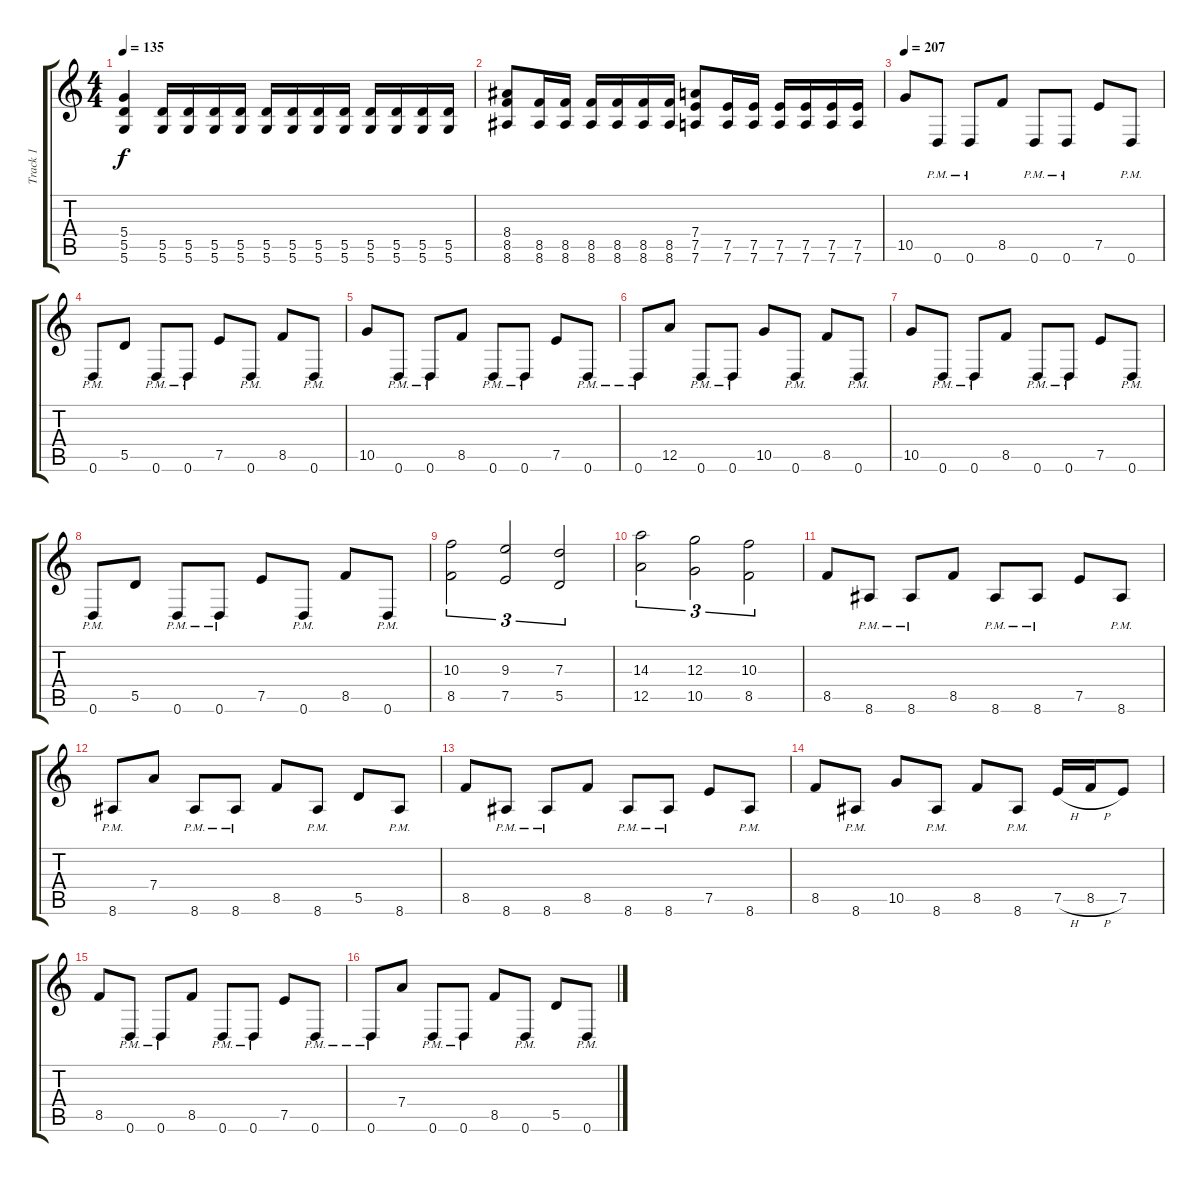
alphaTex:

\track ("Track 1" "Track 1") {instrument distortionguitar}
\staff {score tabs}
\tuning (E4 B3 G3 D3 A2 D2) {hide}
\ts (4 4)
\tempo 135
\clef g2
\ks c
(5.4 5.5 5.6).4{dy f} (5.5 5.6).16 (5.5 5.6).16 (5.5 5.6).16 (5.5 5.6).16 (5.5 5.6).16 (5.5 5.6).16 (5.5 5.6).16 (5.5 5.6).16 (5.5 5.6).16 (5.5 5.6).16 (5.5 5.6).16 (5.5 5.6).16 |
(8.4 8.5 8.6).8 (8.5 8.6).16 (8.5 8.6).16 (8.5 8.6).16 (8.5 8.6).16 (8.5 8.6).16 (8.5 8.6).16 (7.4 7.5 7.6).8 (7.5 7.6).16 (7.5 7.6).16 (7.5 7.6).16 (7.5 7.6).16 (7.5 7.6).16 (7.5 7.6).16 |
\tempo 207
10.5.8 0.6{pm}.8 0.6{pm}.8 8.5.8 0.6{pm}.8 0.6{pm}.8 7.5.8 0.6{pm}.8 |
0.6{pm}.8 5.5.8 0.6{pm}.8 0.6{pm}.8 7.5.8 0.6{pm}.8 8.5.8 0.6{pm}.8 |
10.5.8 0.6{pm}.8 0.6{pm}.8 8.5.8 0.6{pm}.8 0.6{pm}.8 7.5.8 0.6{pm}.8 |
0.6{pm}.8 12.5.8 0.6{pm}.8 0.6{pm}.8 10.5.8 0.6{pm}.8 8.5.8 0.6{pm}.8 |
10.5.8 0.6{pm}.8 0.6{pm}.8 8.5.8 0.6{pm}.8 0.6{pm}.8 7.5.8 0.6{pm}.8 |
0.6{pm}.8 5.5.8 0.6{pm}.8 0.6{pm}.8 7.5.8 0.6{pm}.8 8.5.8 0.6{pm}.8 |
(10.3 8.5).2{tu (3 2)} (9.3 7.5).2{tu (3 2)} (7.3 5.5).2{tu (3 2)} |
(14.3 12.5).2{tu (3 2)} (12.3 10.5).2{tu (3 2)} (10.3 8.5).2{tu (3 2)} |
8.5.8 8.6{pm}.8 8.6{pm}.8 8.5.8 8.6{pm}.8 8.6{pm}.8 7.5.8 8.6{pm}.8 |
8.6{pm}.8 7.4.8 8.6{pm}.8 8.6{pm}.8 8.5.8 8.6{pm}.8 5.5.8 8.6{pm}.8 |
8.5.8 8.6{pm}.8 8.6{pm}.8 8.5.8 8.6{pm}.8 8.6{pm}.8 7.5.8 8.6{pm}.8 |
8.5.8 8.6{pm}.8 10.5.8 8.6{pm}.8 8.5.8 8.6{pm}.8 7.5{h}.16 8.5{h}.16 7.5.8 |
8.5.8 0.6{pm}.8 0.6{pm}.8 8.5.8 0.6{pm}.8 0.6{pm}.8 7.5.8 0.6{pm}.8 |
0.6{pm}.8 7.4.8 0.6{pm}.8 0.6{pm}.8 8.5.8 0.6{pm}.8 5.5.8 0.6{pm}.8
